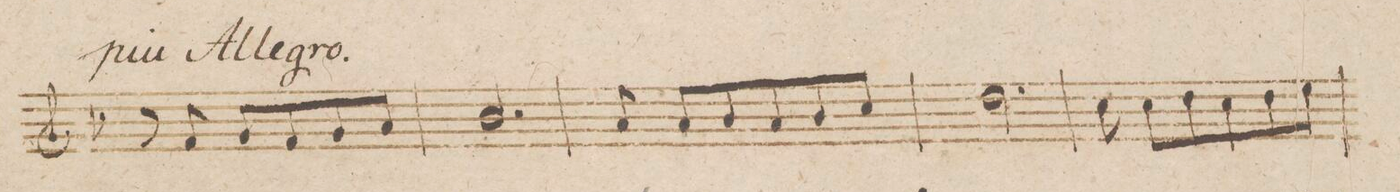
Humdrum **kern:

**kern	**dynam
*I"Violino Imo	*
*clefG2	*
*k[b-]	*
*met(c)	*
*M3/4	*
8r	.
8f/	.
8g/L	.
8f/	.
8g/	.
8a/J	.
=35	=35
2.b-/	.
=36	=36
8a/	.
8a/L	.
8b-/	.
8a/	.
8b-/	.
8cc/J	.
=37	=37
*2\right	*
2.dd\	.
=38	=38
8cc\	.
8cc\L	.
8dd\	.
8cc\	.
8dd\	.
8ee\J	.
=39	=39
*-	*-
